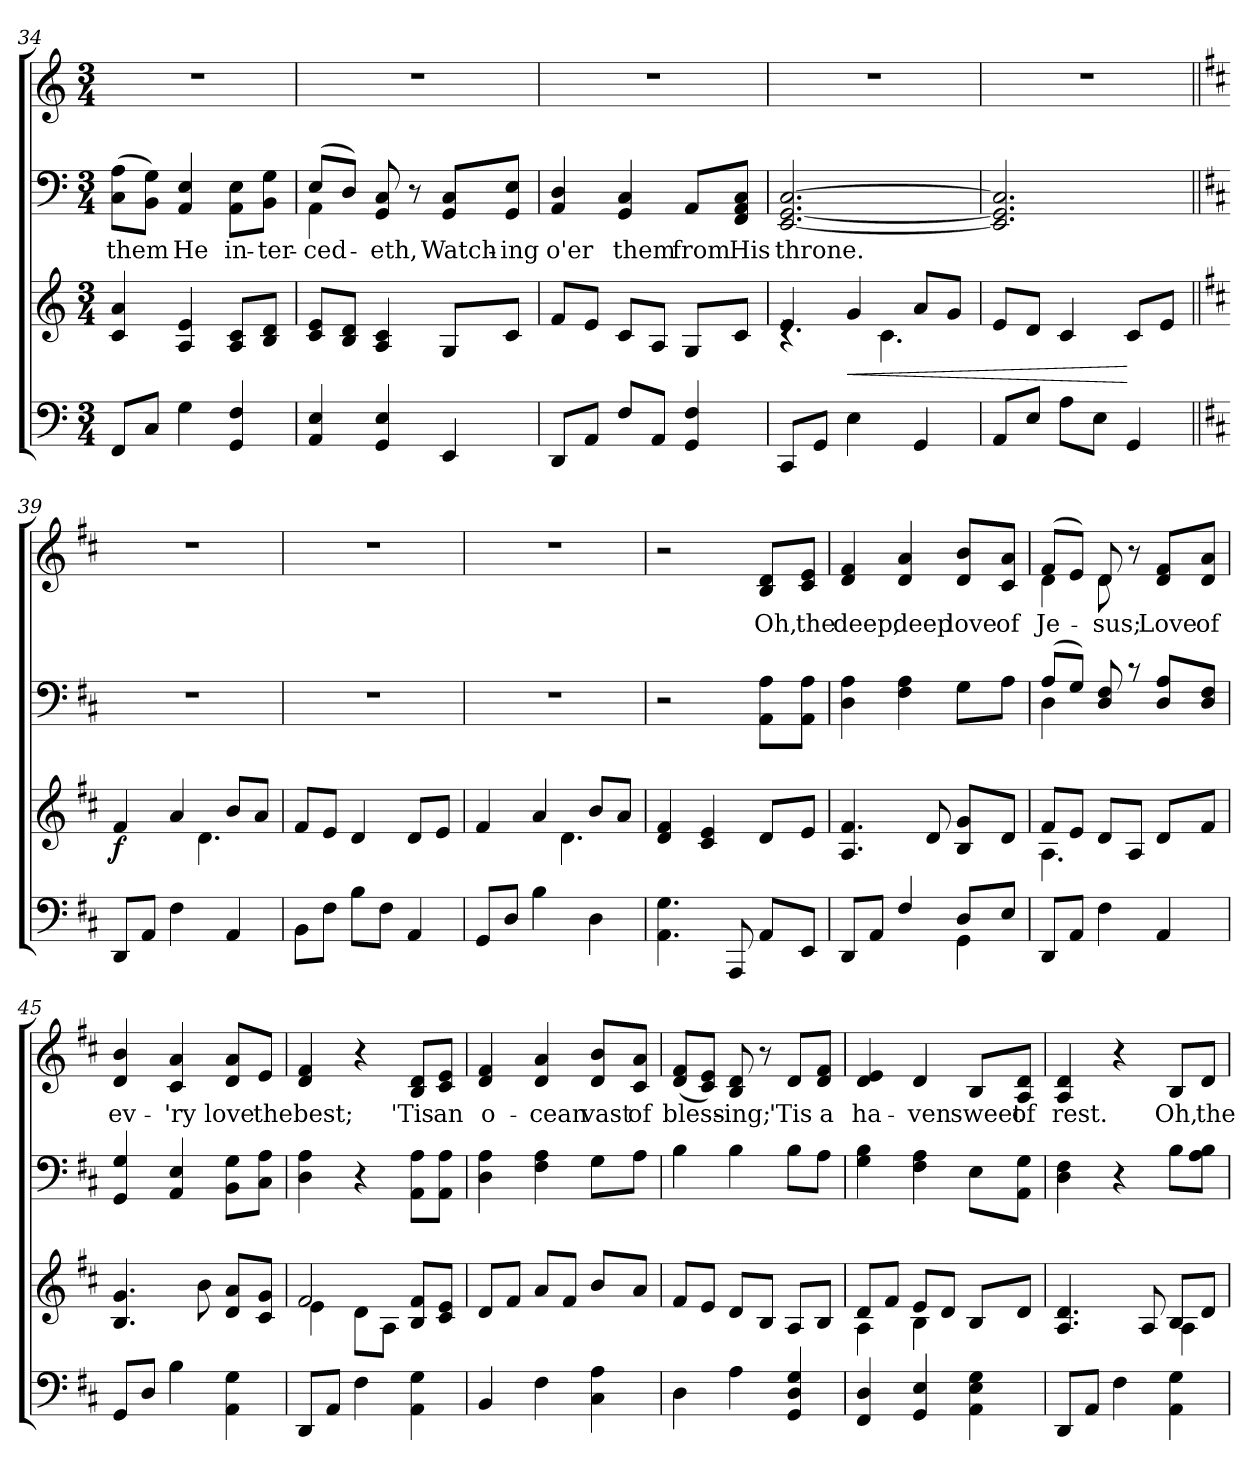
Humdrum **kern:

**kern	**kern	**dynam	**kern	**text	**kern	**text
*part3	*part3	*part3	*part2	*part2	*part1	*part1
*staff4	*staff3	*staff3/4	*staff2	*staff2	*staff1	*staff1
*clefF4	*clefG2	*	*clefF4	*	*clefG2	*
*k[]	*k[]	*	*k[]	*	*k[]	*
*C:	*C:	*	*C:	*	*C:	*
*M3/4	*M3/4	*	*M3/4	*	*M3/4	*
=34	=34	=34	=34	=34	=34	=34
!	!	!	!	!LO:LY:b	!	!
8FF/L	4c/ 4a/	.	(>8C\ 8A\L	them	2.r	.
8C/J	.	.	8BB\ 8G\J)	.	.	.
!	!	!	!	!LO:LY:b	!	!
4G\	4A/ 4e/	.	4AA/ 4E/	He	.	.
!	!	!	!	!LO:LY:b	!	!
4GG/ 4F/	8A/ 8c/L	.	8AA\ 8E\L	in-	.	.
!	!	!	!	!LO:LY:b	!	!
.	8B/ 8d/J	.	8BB\ 8G\J	-ter-	.	.
=35	=35	=35	=35	=35	=35	=35
!	!	!	!	!LO:LY:b	!	!
*	*	*	*^	*	*	*
4AA/ 4E/	8c/ 8e/L	.	(>8E/L	4AA\	-ced-	2.r	.
.	8B/ 8d/J	.	8D/J)	.	.	.	.
!	!	!	!	!	!LO:LY:b	!	!
4GG/ 4E/	4A/ 4c/	.	8GG/ 8C/	4ryy	-eth,	.	.
.	.	.	8rC	.	.	.	.
!	!	!	!	!	!LO:LY:b	!	!
4EE/	8G/L	.	8GG/ 8C/L	4ryy	Watch-	.	.
!	!	!	!	!	!LO:LY:b	!	!
.	8c/J	.	8GG/ 8E/J	.	-ing	.	.
*	*	*	*v	*v	*	*	*
=36	=36	=36	=36	=36	=36	=36
!	!	!	!	!LO:LY:b	!	!
8DD/L	8f/L	.	4AA/ 4D/	o'er	2.r	.
8AA/J	8e/J	.	.	.	.	.
!	!	!	!	!LO:LY:b	!	!
8F/L	8c/L	.	4GG/ 4C/	them	.	.
8AA/J	8A/J	.	.	.	.	.
!	!	!	!	!LO:LY:b	!	!
4GG/ 4F/	8G/L	.	8AA/L	from	.	.
!	!	!	!	!LO:LY:b	!	!
.	8c/J	.	8FF/ 8AA/ 8C/J	His	.	.
=37	=37	=37	=37	=37	=37	=37
*	*^	*	*	*	*	*
!	!	!	!	!	!LO:LY:b	!	!
8CC/L	4e/	4.rc	.	[2.EE/ [2.GG/ [2.C/	throne.	2.r	.
8GG/J	.	.	.	.	.	.	.
!	!	!	!LO:HP:b	!	!	!	!
4E\	4g/	.	<	.	.	.	.
.	.	4.c\	.	.	.	.	.
4GG/	8a/L	.	.	.	.	.	.
.	8g/J	.	.	.	.	.	.
*	*v	*v	*	*	*	*	*
=38	=38	=38	=38	=38	=38	=38
8AA/L	8e/L	.	2.EE/] 2.GG/] 2.C/]	.	2.r	.
8E/J	8d/J	.	.	.	.	.
8A\L	4c/	.	.	.	.	.
8E\J	.	.	.	.	.	.
4GG/	8c/L	[	.	.	.	.
.	8e/J	.	.	.	.	.
!!LO:LB:g=z
=39||	=39||	=39||	=39||	=39||	=39||	=39||
*k[f#c#]	*k[f#c#]	*	*k[f#c#]	*	*k[f#c#]	*
*D:	*D:	*	*D:	*	*D:	*
*	*^	*	*	*	*	*
!	!	!	!LO:DY:b	!	!	!	!
8DD/L	4f#/	4.ryy	f	2.r	.	2.r	.
8AA/J	.	.	.	.	.	.	.
4F#\	4a/	.	.	.	.	.	.
.	.	4.d\	.	.	.	.	.
4AA/	8b/L	.	.	.	.	.	.
.	8a/J	.	.	.	.	.	.
*	*v	*v	*	*	*	*	*
=40	=40	=40	=40	=40	=40	=40
8BB\L	8f#/L	.	2.r	.	2.r	.
8F#\J	8e/J	.	.	.	.	.
8B\L	4d/	.	.	.	.	.
8F#\J	.	.	.	.	.	.
4AA/	8d/L	.	.	.	.	.
.	8e/J	.	.	.	.	.
=41	=41	=41	=41	=41	=41	=41
*	*^	*	*	*	*	*
8GG/L	4f#/	4.ryy	.	2.r	.	2.r	.
8D/J	.	.	.	.	.	.	.
4B\	4a/	.	.	.	.	.	.
.	.	4.d\	.	.	.	.	.
4D\	8b/L	.	.	.	.	.	.
.	8a/J	.	.	.	.	.	.
*	*v	*v	*	*	*	*	*
=42	=42	=42	=42	=42	=42	=42
4.AA\ 4.G\	4d/ 4f#/	.	2r	.	2r	.
.	4c#/ 4e/	.	.	.	.	.
8AAA/	.	.	.	.	.	.
!	!	!	!	!	!	!LO:LY:b
8AA/L	8d/L	.	8AA\ 8A\L	.	8B/ 8d/L	Oh,
!	!	!	!	!	!	!LO:LY:b
8EE/J	8e/J	.	8AA\ 8A\J	.	8c#/ 8e/J	the
=43	=43	=43	=43	=43	=43	=43
*^	*	*	*	*	*	*
!	!	!	!	!	!	!	!LO:LY:b
8DD/L	2ryy	4.A/ 4.f#/	.	4D\ 4A\	.	4d/ 4f#/	deep,
8AA/J	.	.	.	.	.	.	.
!	!	!	!	!	!	!	!LO:LY:b
4F#/	.	.	.	4F#\ 4A\	.	4d/ 4a/	deep
.	.	8d/	.	.	.	.	.
!	!	!	!	!	!	!	!LO:LY:b
8D/L	4GG\	8B/ 8g/L	.	8G\L	.	8d/ 8b/L	love
!	!	!	!	!	!	!	!LO:LY:b
8E/J	.	8d/J	.	8A\J	.	8c#/ 8a/J	of
*v	*v	*	*	*	*	*	*
=44	=44	=44	=44	=44	=44	=44
*	*^	*	*^	*	*	*
!	!	!	!	!	!	!	!	!LO:LY:b
*	*	*	*	*	*	*	*^	*
8DD/L	8f#/L	4.A\	.	(>8A/L	4D\	.	(>8f#/L	4d\	Je-
8AA/J	8e/J	.	.	8G/J)	.	.	8e/J)	.	.
!	!	!	!	!	!	!	!	!	!LO:LY:b
4F#\	8d/L	.	.	8D/ 8F#/	4ryy	.	8d/	8d\	-sus;
.	8A/J	8ryy	.	8rc	.	.	8r	4.ryy	.
!	!	!	!	!	!	!	!	!	!LO:LY:b
4AA/	8d/L	4ryy	.	8D/ 8A/L	4ryy	.	8d/ 8f#/L	.	Love
!	!	!	!	!	!	!	!	!	!LO:LY:b
.	8f#/J	.	.	8D/ 8F#/J	.	.	8d/ 8a/J	.	of
*	*v	*v	*	*	*	*	*v	*v	*
*	*	*	*v	*v	*	*	*
=45	=45	=45	=45	=45	=45	=45
!	!	!	!	!	!	!LO:LY:b
8GG/L	4.B/ 4.g/	.	4GG/ 4G/	.	4d/ 4b/	ev-
8D/J	.	.	.	.	.	.
!	!	!	!	!	!	!LO:LY:b
4B\	.	.	4AA/ 4E/	.	4c#/ 4a/	-'ry
.	8b\	.	.	.	.	.
!	!	!	!	!	!	!LO:LY:b
4AA\ 4G\	8d/ 8a/L	.	8BB\ 8G\L	.	8d/ 8a/L	love
!	!	!	!	!	!	!LO:LY:b
.	8c#/ 8g/J	.	8C#\ 8A\J	.	8e/J	the
!!LO:PB:g=z
=46	=46	=46	=46	=46	=46	=46
*	*^	*	*	*	*	*
!	!	!	!	!	!	!	!LO:LY:b
8DD/L	2f#/	4e\	.	4D\ 4A\	.	4d/ 4f#/	best;
8AA/J	.	.	.	.	.	.	.
4F#\	.	8d\L	.	4r	.	4r	.
.	.	8A\J	.	.	.	.	.
!	!	!	!	!	!	!	!LO:LY:b
4AA\ 4G\	8B/ 8f#/L	4ryy	.	8AA\ 8A\L	.	8B/ 8d/L	'Tis
!	!	!	!	!	!	!	!LO:LY:b
.	8c#/ 8e/J	.	.	8AA\ 8A\J	.	8c#/ 8e/J	an
*	*v	*v	*	*	*	*	*
=47	=47	=47	=47	=47	=47	=47
!	!	!	!	!	!	!LO:LY:b
4BB/	8d/L	.	4D\ 4A\	.	4d/ 4f#/	o-
.	8f#/J	.	.	.	.	.
!	!	!	!	!	!	!LO:LY:b
4F#\	8a/L	.	4F#\ 4A\	.	4d/ 4a/	-cean
.	8f#/J	.	.	.	.	.
!	!	!	!	!	!	!LO:LY:b
4C#\ 4A\	8b/L	.	8G\L	.	8d/ 8b/L	vast
!	!	!	!	!	!	!LO:LY:b
.	8a/J	.	8A\J	.	8c#/ 8a/J	of
=48	=48	=48	=48	=48	=48	=48
!	!	!	!	!	!	!LO:LY:b
4D\	8f#/L	.	4B\	.	(<8d/ 8f#/L	bless-
.	8e/J	.	.	.	8c#/ 8e/J)	.
!	!	!	!	!	!	!LO:LY:b
4A\	8d/L	.	4B\	.	8B/ 8d/	-ing;
.	8B/J	.	.	.	8r	.
!	!	!	!	!	!	!LO:LY:b
4GG/ 4D/ 4G/	8A/L	.	8B\L	.	8d/L	'Tis
!	!	!	!	!	!	!LO:LY:b
.	8B/J	.	8A\J	.	8d/ 8f#/J	a
=49	=49	=49	=49	=49	=49	=49
*	*^	*	*	*	*	*
!	!	!	!	!	!	!	!LO:LY:b
4FF#/ 4D/	8d/L	4A\	.	4G\ 4B\	.	4d/ 4e/	ha-
.	8f#/J	.	.	.	.	.	.
!	!	!	!	!	!	!	!LO:LY:b
4GG/ 4E/	8e/L	4B\	.	4F#\ 4A\	.	4d/	-ven
.	8d/J	.	.	.	.	.	.
!	!	!	!	!	!	!	!LO:LY:b
4AA\ 4E\ 4G\	8B/L	4ryy	.	8E\L	.	8B/L	sweet
!	!	!	!	!	!	!	!LO:LY:b
.	8d/J	.	.	8AA\ 8G\J	.	8A/ 8d/J	of
=50	=50	=50	=50	=50	=50	=50	=50
!	!	!	!	!	!	!	!LO:LY:b
8DD/L	4.A/ 4.d/	2ryy	.	4D\ 4F#\	.	4A/ 4d/	rest.
8AA/J	.	.	.	.	.	.	.
4F#\	.	.	.	4r	.	4r	.
.	8A/	.	.	.	.	.	.
!	!	!	!	!	!	!	!LO:LY:b
4AA\ 4G\	8B/L	4A\	.	8B\L	.	8B/L	Oh,
!	!	!	!	!	!	!	!LO:LY:b
.	8d/J	.	.	8A\ 8B\J	.	8d/J	the
*	*v	*v	*	*	*	*	*
=	=	=	=	=	=	=
*-	*-	*-	*-	*-	*-	*-
